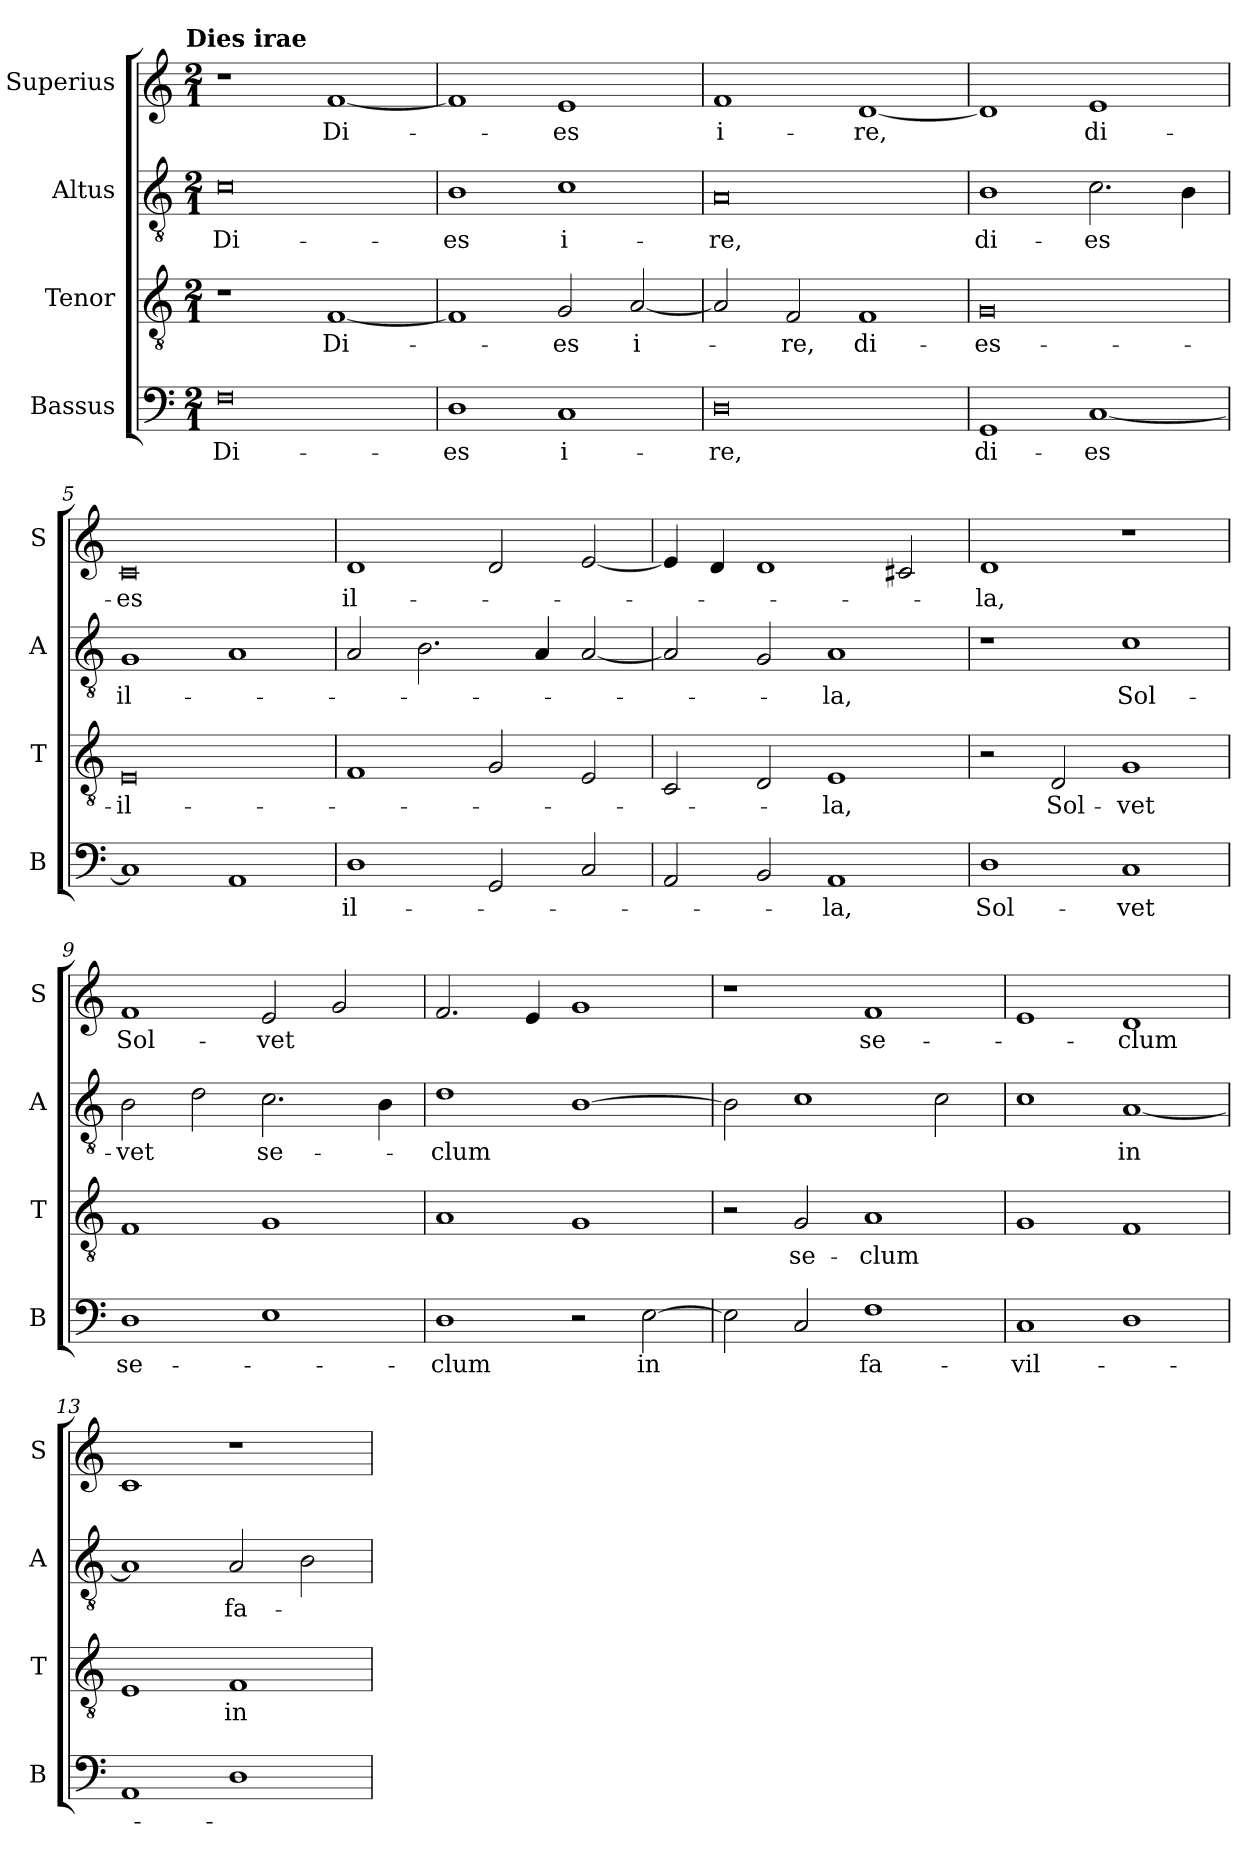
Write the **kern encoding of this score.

**kern	**text	**kern	**text	**kern	**text	**kern	**text
*part4	*part4	*part3	*part3	*part2	*part2	*part1	*part1
*staff4	*staff4	*staff3	*staff3	*staff2	*staff2	*staff1	*staff1
*I"Bassus	*	*I"Tenor	*	*I"Altus	*	*I"Superius	*
*I'B	*	*I'T	*	*I'A	*	*I'S	*
*clefF4	*	*clefGv2	*	*clefGv2	*	*clefG2	*
*k[]	*	*k[]	*	*k[]	*	*k[]	*
!!LO:TX:omd:t=Dies irae
*M2/1	*	*M2/1	*	*M2/1	*	*M2/1	*
=1	=1	=1	=1	=1	=1	=1	=1
0F	Di-	1r	.	0c	Di-	1r	.
.	.	[1F	Di-	.	.	[1f	Di-
=2	=2	=2	=2	=2	=2	=2	=2
1D	-es	1F]	.	1B	-es	1f]	.
1C	i-	2G	-es	1c	i-	1e	-es
.	.	[2A	i-	.	.	.	.
=3	=3	=3	=3	=3	=3	=3	=3
0D	-re,	2A]	.	0A	-re,	1f	i-
.	.	2F	-re,	.	.	.	.
.	.	1F	di-	.	.	[1d	-re,
=4	=4	=4	=4	=4	=4	=4	=4
1GG	di-	0G	-es-	1B	di-	1d]	.
[1C	-es	.	.	2.c	-es	1e	di-
.	.	.	.	4B	.	.	.
=5	=5	=5	=5	=5	=5	=5	=5
1C]	.	0E	-il-	1G	il-	0c	-es
1AA	.	.	.	1A	.	.	.
=6	=6	=6	=6	=6	=6	=6	=6
1D	il-	1F	.	2A	.	1d	il-
.	.	.	.	2.B	.	.	.
2GG	.	2G	.	.	.	2d	.
.	.	.	.	4A	.	.	.
2C	.	2E	.	[2A	.	[2e	.
=7	=7	=7	=7	=7	=7	=7	=7
2AA	.	2C	.	2A]	.	4e]	.
.	.	.	.	.	.	4d	.
2BB	.	2D	.	2G	.	1d	.
1AA	-la,	1E	-la,	1A	-la,	.	.
.	.	.	.	.	.	2c#X	.
=8	=8	=8	=8	=8	=8	=8	=8
1D	Sol-	2r	.	1r	.	1d	-la,
.	.	2D	Sol-	.	.	.	.
1C	-vet	1G	-vet	1c	Sol-	1r	.
=9	=9	=9	=9	=9	=9	=9	=9
1D	se-	1F	.	2B	-vet	1f	Sol-
.	.	.	.	2d	.	.	.
1E	.	1G	.	2.c	se-	2e	-vet
.	.	.	.	.	.	2g	.
.	.	.	.	4B	.	.	.
=10	=10	=10	=10	=10	=10	=10	=10
1D	-clum	1A	.	1d	-clum	2.f	.
.	.	.	.	.	.	4e	.
2r	.	1G	.	[1B	.	1g	.
[2E	in	.	.	.	.	.	.
=11	=11	=11	=11	=11	=11	=11	=11
2E]	.	2r	.	2B]	.	1r	.
2C	.	2G	se-	1c	.	.	.
1F	fa-	1A	-clum	.	.	1f	se-
.	.	.	.	2c	.	.	.
=12	=12	=12	=12	=12	=12	=12	=12
1C	-vil-	1G	.	1c	.	1e	.
1D	.	1F	.	[1A	in	1d	-clum
=13	=13	=13	=13	=13	=13	=13	=13
1AA	.	1E	.	1A]	.	1c	.
1D	.	1F	in	2A	fa-	1r	.
.	.	.	.	2B	.	.	.
=	=	=	=	=	=	=	=
*-	*-	*-	*-	*-	*-	*-	*-
